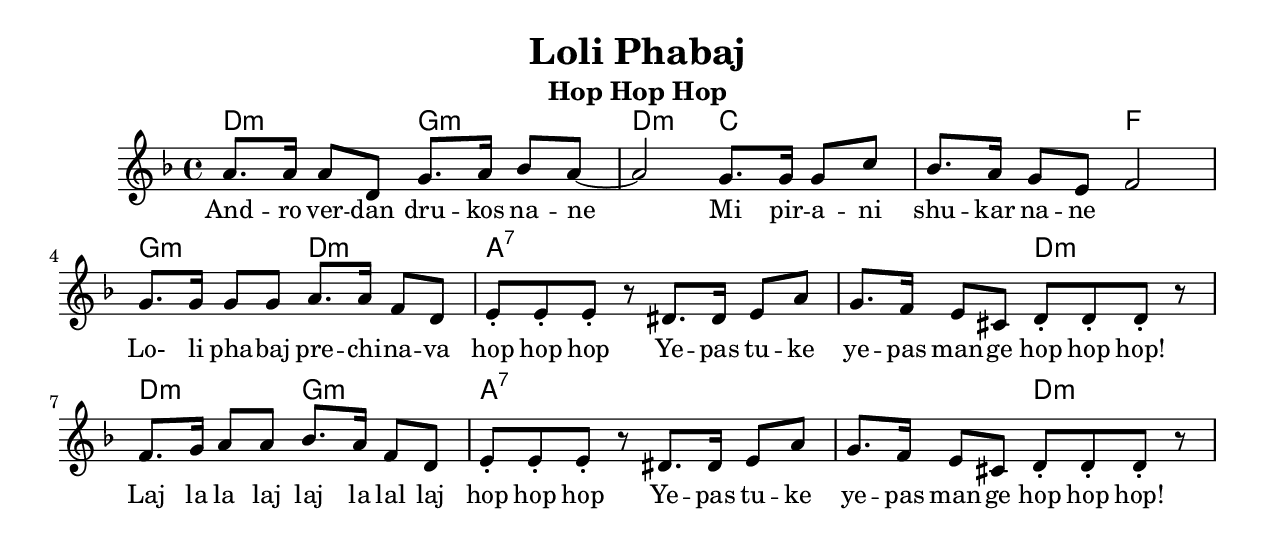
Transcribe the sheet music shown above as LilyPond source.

\version "2.18.0"
\include "english.ly"
\paper{
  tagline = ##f
  print-all-headers = ##t
  #(set-paper-size "letter")
}
date = #(strftime "%d-%m-%Y" (localtime (current-time)))

%\markup{ \italic{ " Updated " \date  }  }

%\markup{ Got something to say? }

%#################################### Melody ########################
melody = \relative c' {
  \clef treble
  \key d \minor
  \time 4/4

  %\partial 16*3 a16 d f   %lead in notes

  %{
   \repeat volta 2{
    b16  a gs f  gs f e d  gs f e d e8 d
    b'16 a gs f  gs f e d  gs f e d d8 d
  %}

  

  a'8. a16 a8 d,  g8. a16  bf8 a~
  a2 g8. g16 g8 c bf8. a16 g8 e f2|
  g8. g16 g8 g a8. a16 f8 d |
  e8-. e8-. e8-. r ds8. ds16 e8 a  |

  g8. f16 e8 cs  d8-. d-. d-. r|
  f8. g16 a8 a  bf8. a16 f8 d |
  e8-. e-. e-. r ds8. ds16 e8 a |
  g8. f16 e8 cs d8-. d-. d-. r


}
%################################# Lyrics #####################
\addlyrics{
  %\repeat unfold 28 \skip1
  And -- ro ver -- dan dru -- kos na -- ne
  Mi pir -- a -- ni shu -- kar na -- ne \skip1

  Lo- li pha -- baj pre -- chi -- na -- va hop hop hop
  Ye -- pas tu -- ke ye -- pas man -- ge hop hop hop!

  Laj la la laj laj la lal laj hop hop hop
  Ye -- pas tu -- ke ye -- pas man -- ge hop hop hop!

}
%{}



%}
%################################# Chords #######################
harmonies = \chordmode {
  %d1 s1 %dummy chords for first section
  %after intro
  d2:m
  g2:m
  d2:m c2
  s2
  f2
  g2:m
  d2:m
  a2:7
  s1
  d2:m
  d2:m  %9
  g2:m
  a2*3:7
  d2:m
}

\score {
  <<
    \new ChordNames {
      \set chordChanges = ##t
      \harmonies
    }
    \new Staff
    \melody
  >>
  \header{
    title= "Loli Phabaj"
    subtitle="Hop Hop Hop"
    composer= ""
    instrument =""
    arranger= ""
  }
  \layout{indent = 1.0\cm}
  \midi {
    \tempo 4 = 120

    % \midi { }
  }
}
%{
% more verses:
\markup{}
\markup {
  \fill-line {
    \hspace #0.1 % distance from left margin
    \column {
      \line { "1."
        \column {
          ""
        }
      }
      \hspace #0.2 % vertical distance between verses
      \line { "2."
        \column {
         ""
        }
      }
    }
    \hspace #0.1  % horiz. distance between columns
    \column {
      \line { "3."
        \column {
          ""
        }
      }
      \hspace #0.2 % distance between verses
      \line { "4."
        \column {
         ""
        }
      }
    }
    \hspace #0.1 % distance to right margin
  }
}

%}
